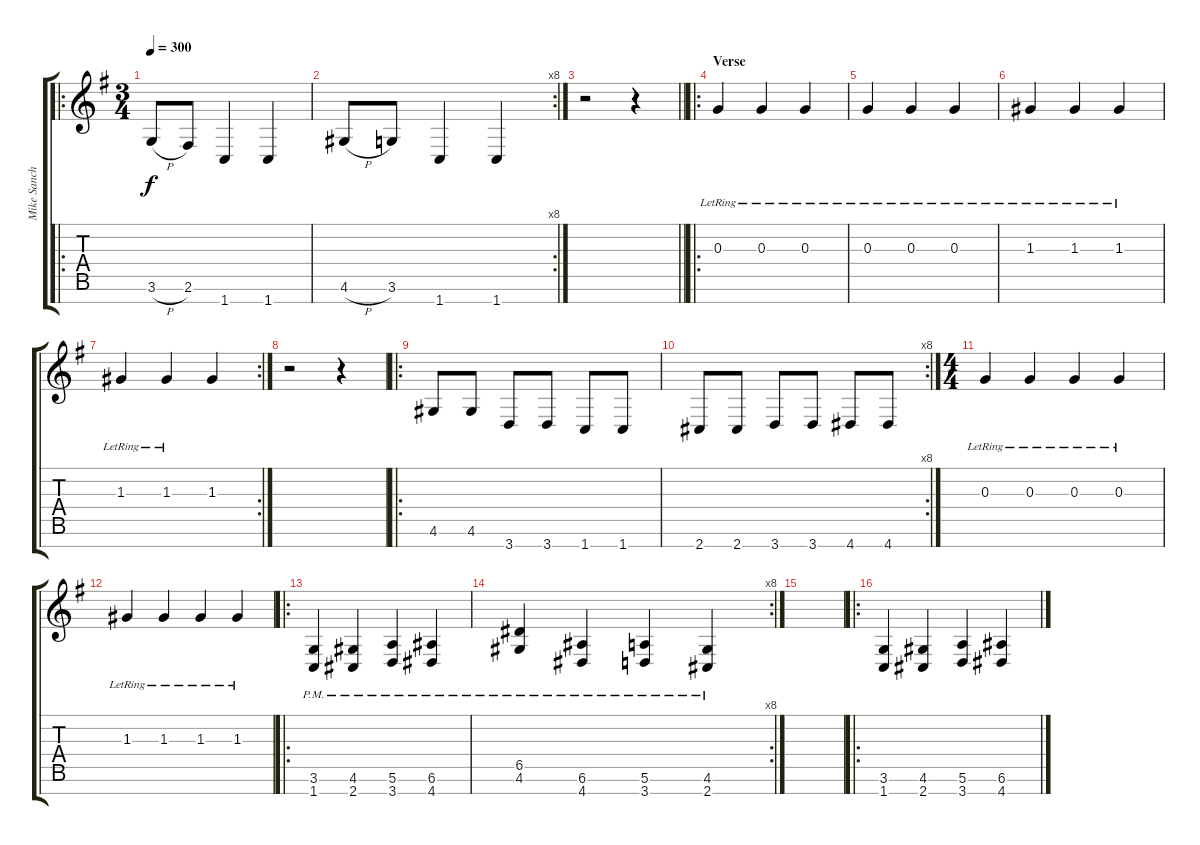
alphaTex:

\track ("Mike Sanchez (if mike played 7)" "Mike Sanch") {instrument distortionguitar}
\staff {score tabs}
\tuning (E4 B3 G3 D3 A2 E2 B1) {hide}
\ro
\ts (3 4)
\tempo 300
\clef g2
\ks g
3.6{h}.8{dy f} 2.6.8 1.7.4 1.7.4 |
\rc 8
4.6{h}.8 3.6.8 1.7.4 1.7.4 |
\barLineRight lightlight
r.2 r.4 |
\ro
\section ("" "Verse")
0.3{lr}.4 0.3{lr}.4 0.3{lr}.4 |
0.3{lr}.4 0.3{lr}.4 0.3{lr}.4 |
1.3{lr}.4 1.3{lr}.4 1.3{lr}.4 |
\rc 2
1.3{lr}.4 1.3{lr}.4 1.3.4 |
r.2 r.4 |
\ro
4.6.8 4.6.8 3.7.8 3.7.8 1.7.8 1.7.8 |
\rc 8
2.7.8 2.7.8 3.7.8 3.7.8 4.7.8 4.7.8 |
\ts (4 4)
0.3{lr}.4 0.3{lr}.4 0.3{lr}.4 0.3{lr}.4 |
1.3{lr}.4 1.3{lr}.4 1.3{lr}.4 1.3{lr}.4 |
\ro
(3.6{pm} 1.7{pm}).4 (4.6{pm} 2.7{pm}).4 (5.6 3.7{pm}).4 (6.6{pm} 4.7{pm}).4 |
\rc 8
(6.5{pm} 4.6{pm}).4 (6.6{pm} 4.7{pm}).4 (5.6 3.7{pm}).4 (4.6{pm} 2.7{pm}).4 |
|
\ro
(3.6 1.7).4 (4.6 2.7).4 (5.6 3.7).4 (6.6 4.7).4
